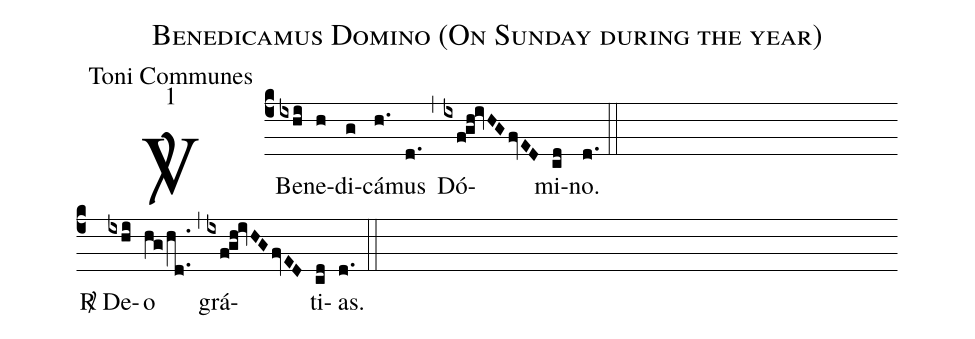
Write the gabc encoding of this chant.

name:Benedicamus Domino (On Sunday during the year);
office-part:Toni Communes;
mode:1;
%%
(c4) <sp>V/</sp> Be(ixhi)ne(h)di(g)cá(h.)mus(d.) (,) Dó(ixfgh!ivHGfvED)mi(cd)no.(d.) (::) (Z-)
<sp>R/</sp> De(ixhi)o(hg/hd..) (,) grá(ixfgh!ivHGfvED)ti(cd)as.(d.) (::)
